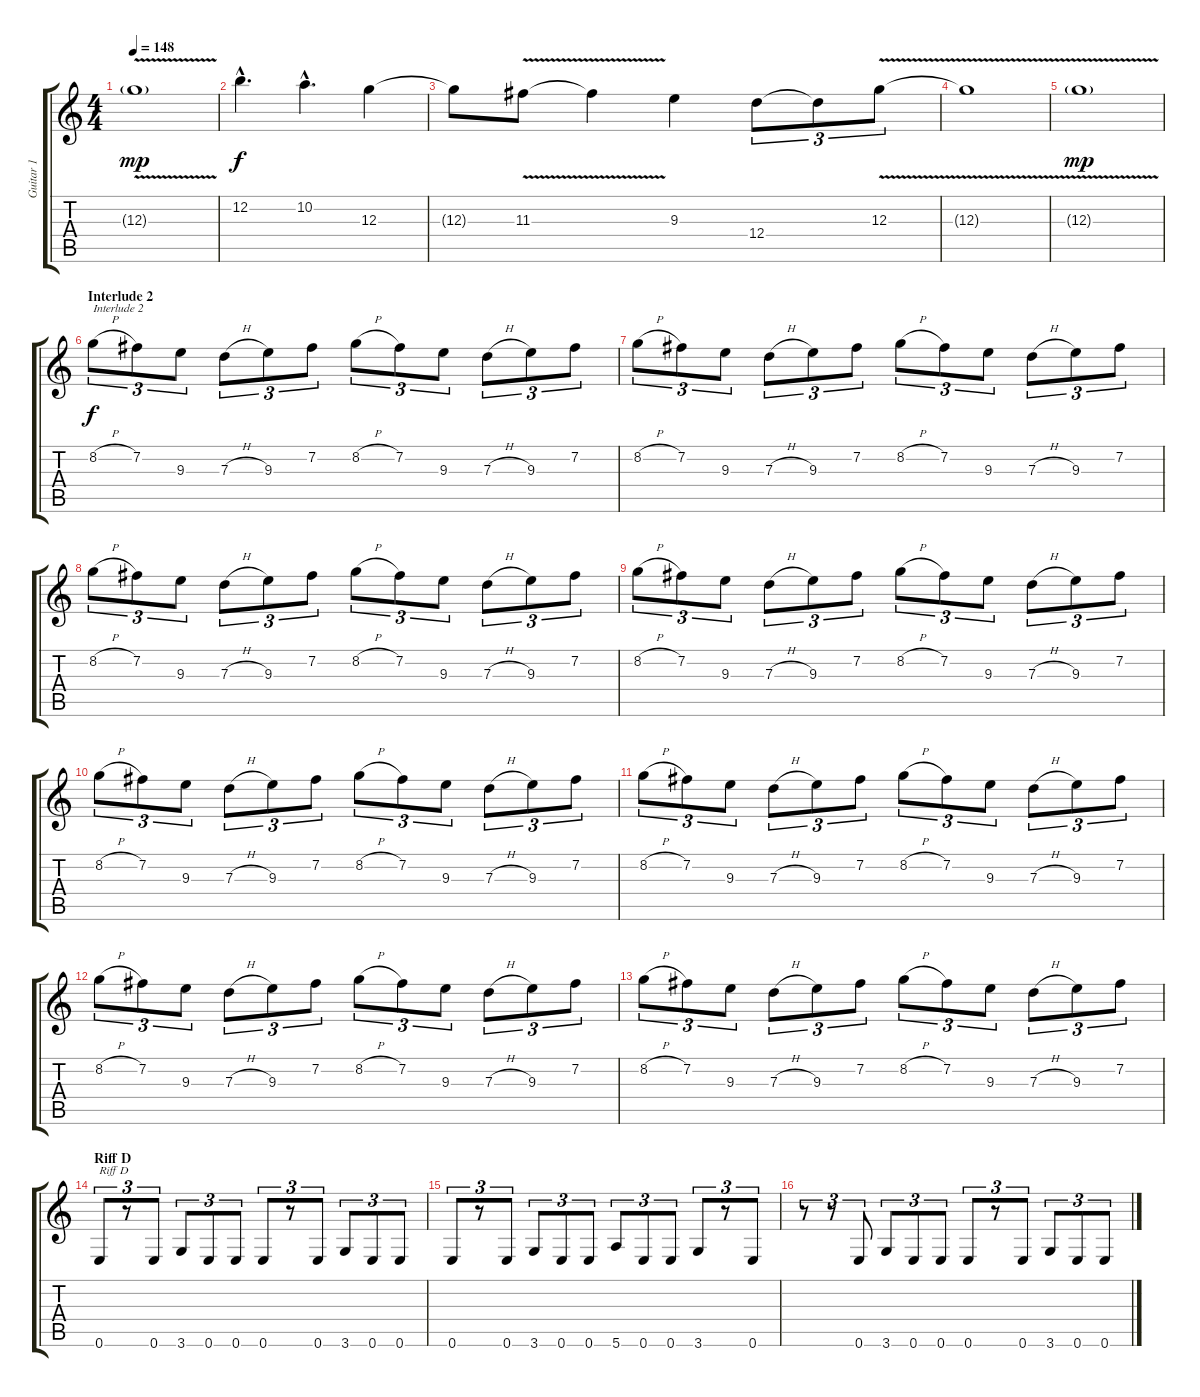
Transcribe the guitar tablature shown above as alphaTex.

\track ("Guitar 1" "Guitar 1") {instrument distortionguitar}
\staff {score tabs}
\tuning (E4 B3 G3 D3 A2 E2) {hide}
\ts (4 4)
\tempo 148
\clef g2
\ks c
12.3{v g}.1{dy mp} |
12.2{hac}.4{d dy f} 10.2{hac}.4{d} 12.3.4 |
12.3{t}.8 11.3{v}.8 11.3{t}.4 9.3.4 12.4.8{tu (3 2)} 12.4{t}.8{tu (3 2)} 12.3{v}.8{tu (3 2)} |
12.3{t}.1 |
12.3{v g}.1{dy mp} |
\section ("" "Interlude 2")
8.2{h}.8{tu (3 2) txt "Interlude 2" dy f} 7.2.8{tu (3 2)} 9.3.8{tu (3 2)} 7.3{h}.8{tu (3 2)} 9.3.8{tu (3 2)} 7.2.8{tu (3 2)} 8.2{h}.8{tu (3 2)} 7.2.8{tu (3 2)} 9.3.8{tu (3 2)} 7.3{h}.8{tu (3 2)} 9.3.8{tu (3 2)} 7.2.8{tu (3 2)} |
8.2{h}.8{tu (3 2)} 7.2.8{tu (3 2)} 9.3.8{tu (3 2)} 7.3{h}.8{tu (3 2)} 9.3.8{tu (3 2)} 7.2.8{tu (3 2)} 8.2{h}.8{tu (3 2)} 7.2.8{tu (3 2)} 9.3.8{tu (3 2)} 7.3{h}.8{tu (3 2)} 9.3.8{tu (3 2)} 7.2.8{tu (3 2)} |
8.2{h}.8{tu (3 2)} 7.2.8{tu (3 2)} 9.3.8{tu (3 2)} 7.3{h}.8{tu (3 2)} 9.3.8{tu (3 2)} 7.2.8{tu (3 2)} 8.2{h}.8{tu (3 2)} 7.2.8{tu (3 2)} 9.3.8{tu (3 2)} 7.3{h}.8{tu (3 2)} 9.3.8{tu (3 2)} 7.2.8{tu (3 2)} |
8.2{h}.8{tu (3 2)} 7.2.8{tu (3 2)} 9.3.8{tu (3 2)} 7.3{h}.8{tu (3 2)} 9.3.8{tu (3 2)} 7.2.8{tu (3 2)} 8.2{h}.8{tu (3 2)} 7.2.8{tu (3 2)} 9.3.8{tu (3 2)} 7.3{h}.8{tu (3 2)} 9.3.8{tu (3 2)} 7.2.8{tu (3 2)} |
8.2{h}.8{tu (3 2)} 7.2.8{tu (3 2)} 9.3.8{tu (3 2)} 7.3{h}.8{tu (3 2)} 9.3.8{tu (3 2)} 7.2.8{tu (3 2)} 8.2{h}.8{tu (3 2)} 7.2.8{tu (3 2)} 9.3.8{tu (3 2)} 7.3{h}.8{tu (3 2)} 9.3.8{tu (3 2)} 7.2.8{tu (3 2)} |
8.2{h}.8{tu (3 2)} 7.2.8{tu (3 2)} 9.3.8{tu (3 2)} 7.3{h}.8{tu (3 2)} 9.3.8{tu (3 2)} 7.2.8{tu (3 2)} 8.2{h}.8{tu (3 2)} 7.2.8{tu (3 2)} 9.3.8{tu (3 2)} 7.3{h}.8{tu (3 2)} 9.3.8{tu (3 2)} 7.2.8{tu (3 2)} |
8.2{h}.8{tu (3 2)} 7.2.8{tu (3 2)} 9.3.8{tu (3 2)} 7.3{h}.8{tu (3 2)} 9.3.8{tu (3 2)} 7.2.8{tu (3 2)} 8.2{h}.8{tu (3 2)} 7.2.8{tu (3 2)} 9.3.8{tu (3 2)} 7.3{h}.8{tu (3 2)} 9.3.8{tu (3 2)} 7.2.8{tu (3 2)} |
8.2{h}.8{tu (3 2)} 7.2.8{tu (3 2)} 9.3.8{tu (3 2)} 7.3{h}.8{tu (3 2)} 9.3.8{tu (3 2)} 7.2.8{tu (3 2)} 8.2{h}.8{tu (3 2)} 7.2.8{tu (3 2)} 9.3.8{tu (3 2)} 7.3{h}.8{tu (3 2)} 9.3.8{tu (3 2)} 7.2.8{tu (3 2)} |
\section ("" "Riff D")
0.6.8{tu (3 2) txt "Riff D"} r.8{tu (3 2)} 0.6.8{tu (3 2)} 3.6.8{tu (3 2)} 0.6.8{tu (3 2)} 0.6.8{tu (3 2)} 0.6.8{tu (3 2)} r.8{tu (3 2)} 0.6.8{tu (3 2)} 3.6.8{tu (3 2)} 0.6.8{tu (3 2)} 0.6.8{tu (3 2)} |
0.6.8{tu (3 2)} r.8{tu (3 2)} 0.6.8{tu (3 2)} 3.6.8{tu (3 2)} 0.6.8{tu (3 2)} 0.6.8{tu (3 2)} 5.6.8{tu (3 2)} 0.6.8{tu (3 2)} 0.6.8{tu (3 2)} 3.6.8{tu (3 2)} r.8{tu (3 2)} 0.6.8{tu (3 2)} |
r.8{tu (3 2)} r.8{tu (3 2)} 0.6.8{tu (3 2)} 3.6.8{tu (3 2)} 0.6.8{tu (3 2)} 0.6.8{tu (3 2)} 0.6.8{tu (3 2)} r.8{tu (3 2)} 0.6.8{tu (3 2)} 3.6.8{tu (3 2)} 0.6.8{tu (3 2)} 0.6.8{tu (3 2)}
